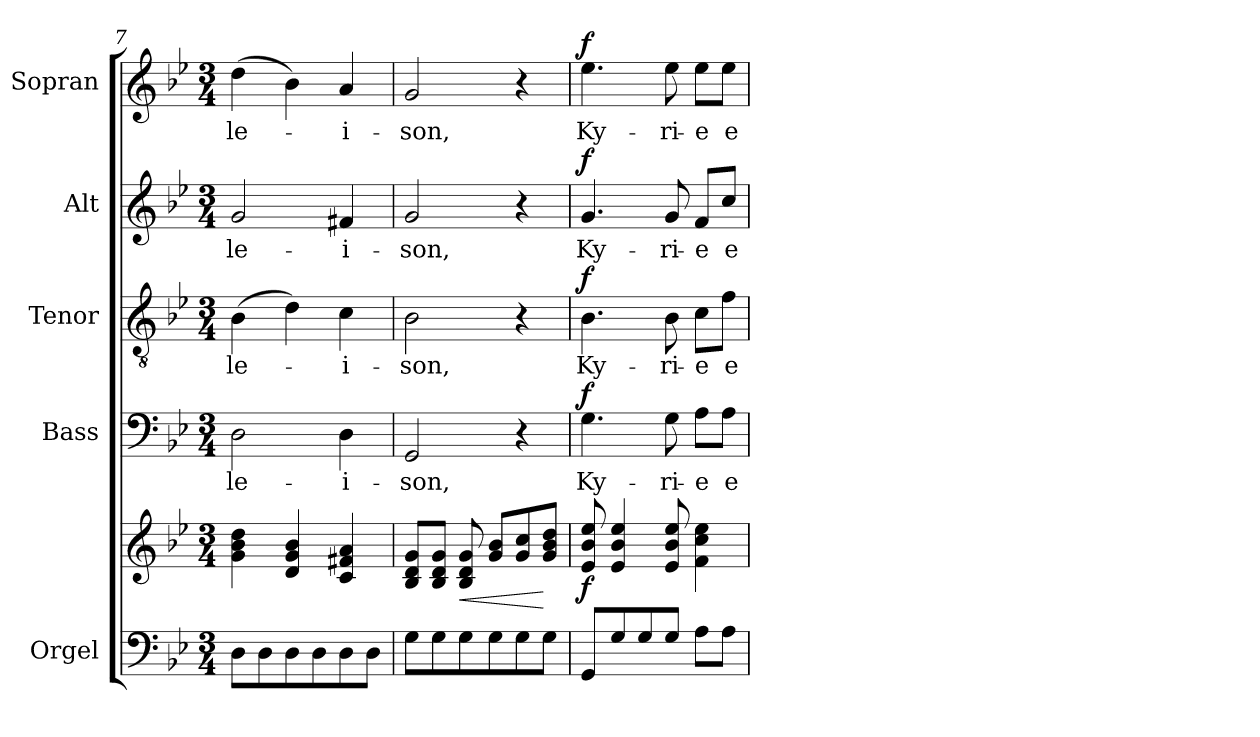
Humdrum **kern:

**kern	**kern	**dynam	**kern	**text	**dynam	**kern	**text	**dynam	**kern	**text	**dynam	**kern	**text	**dynam
*part5	*part5	*part5	*part4	*part4	*part4	*part3	*part3	*part3	*part2	*part2	*part2	*part1	*part1	*part1
*staff6	*staff5	*staff5/6	*staff4	*staff4	*staff4	*staff3	*staff3	*staff3	*staff2	*staff2	*staff2	*staff1	*staff1	*staff1
*I"Orgel	*	*	*I"Bass	*	*	*I"Tenor	*	*	*I"Alt	*	*	*I"Sopran	*	*
*I'Org.	*	*	*I'B.	*	*	*I'T.	*	*	*I'A.	*	*	*I'S.	*	*
!!LO:LB:g=z
*clefF4	*clefG2	*	*clefF4	*	*	*clefGv2	*	*	*clefG2	*	*	*clefG2	*	*
*k[b-e-]	*k[b-e-]	*	*k[b-e-]	*	*	*k[b-e-]	*	*	*k[b-e-]	*	*	*k[b-e-]	*	*
*B-:	*B-:	*	*B-:	*	*	*B-:	*	*	*B-:	*	*	*B-:	*	*
*M3/4	*M3/4	*	*M3/4	*	*	*M3/4	*	*	*M3/4	*	*	*M3/4	*	*
=7	=7	=7	=7	=7	=7	=7	=7	=7	=7	=7	=7	=7	=7	=7
!	!	!	!	!LO:LY:b	!	!	!LO:LY:b	!	!	!LO:LY:b	!	!	!LO:LY:b	!
8D\L	4g\ 4b-\ 4dd\	.	2D\	-le-	.	(>4B-\	-le-	.	2g/	-le-	.	(>4dd\	-le-	.
8D\	.	.	.	.	.	.	.	.	.	.	.	.	.	.
8D\	4d/ 4g/ 4b-/	.	.	.	.	4d\)	.	.	.	.	.	4b-\)	.	.
8D\	.	.	.	.	.	.	.	.	.	.	.	.	.	.
!	!	!	!	!LO:LY:b	!	!	!LO:LY:b	!	!	!LO:LY:b	!	!	!LO:LY:b	!
8D\	4c/ 4f#X/ 4a/	.	4D\	-i-	.	4c\	-i-	.	4f#X/	-i-	.	4a/	-i-	.
8D\J	.	.	.	.	.	.	.	.	.	.	.	.	.	.
=8	=8	=8	=8	=8	=8	=8	=8	=8	=8	=8	=8	=8	=8	=8
!	!	!	!	!LO:LY:b	!	!	!LO:LY:b	!	!	!LO:LY:b	!	!	!LO:LY:b	!
8G\L	8B-/ 8d/ 8g/L	.	2GG/	-son,	.	2B-\	-son,	.	2g/	-son,	.	2g/	-son,	.
8G\	8B-/ 8d/ 8g/J	.	.	.	.	.	.	.	.	.	.	.	.	.
!	!	!LO:HP:b	!	!	!	!	!	!	!	!	!	!	!	!
8G\	8B-/ 8d/ 8g/	<	.	.	.	.	.	.	.	.	.	.	.	.
8G\	8g/ 8b-/L	.	.	.	.	.	.	.	.	.	.	.	.	.
8G\	8g/ 8cc/	.	4r	.	.	4r	.	.	4r	.	.	4r	.	.
8G\J	8g/ 8b-/ 8dd/J	[	.	.	.	.	.	.	.	.	.	.	.	.
=9	=9	=9	=9	=9	=9	=9	=9	=9	=9	=9	=9	=9	=9	=9
!	!	!LO:DY:b	!	!LO:LY:b	!LO:DY:a	!	!LO:LY:b	!LO:DY:a	!	!LO:LY:b	!LO:DY:a	!	!LO:LY:b	!LO:DY:a
8GG/L	8e-/ 8b-/ 8ee-/	f	4.G\	Ky-	f	4.B-\	Ky-	f	4.g/	Ky-	f	4.ee-\	Ky-	f
8G/	4e-/ 4b-/ 4ee-/	.	.	.	.	.	.	.	.	.	.	.	.	.
8G/	.	.	.	.	.	.	.	.	.	.	.	.	.	.
!	!	!	!	!LO:LY:b	!	!	!LO:LY:b	!	!	!LO:LY:b	!	!	!LO:LY:b	!
8G/J	8e-/ 8b-/ 8ee-/	.	8G\	-ri-	.	8B-\	-ri-	.	8g/	-ri-	.	8ee-\	-ri-	.
!	!	!	!	!LO:LY:b	!	!	!LO:LY:b	!	!	!LO:LY:b	!	!	!LO:LY:b	!
8A\L	4f\ 4cc\ 4ee-\	.	8A\L	-e	.	8c\L	-e	.	8f/L	-e	.	8ee-\L	-e	.
!	!	!	!	!LO:LY:b	!	!	!LO:LY:b	!	!	!LO:LY:b	!	!	!LO:LY:b	!
8A\J	.	.	8A\J	e-	.	8f\J	e-	.	8cc/J	e-	.	8ee-\J	e-	.
=	=	=	=	=	=	=	=	=	=	=	=	=	=	=
*-	*-	*-	*-	*-	*-	*-	*-	*-	*-	*-	*-	*-	*-	*-
